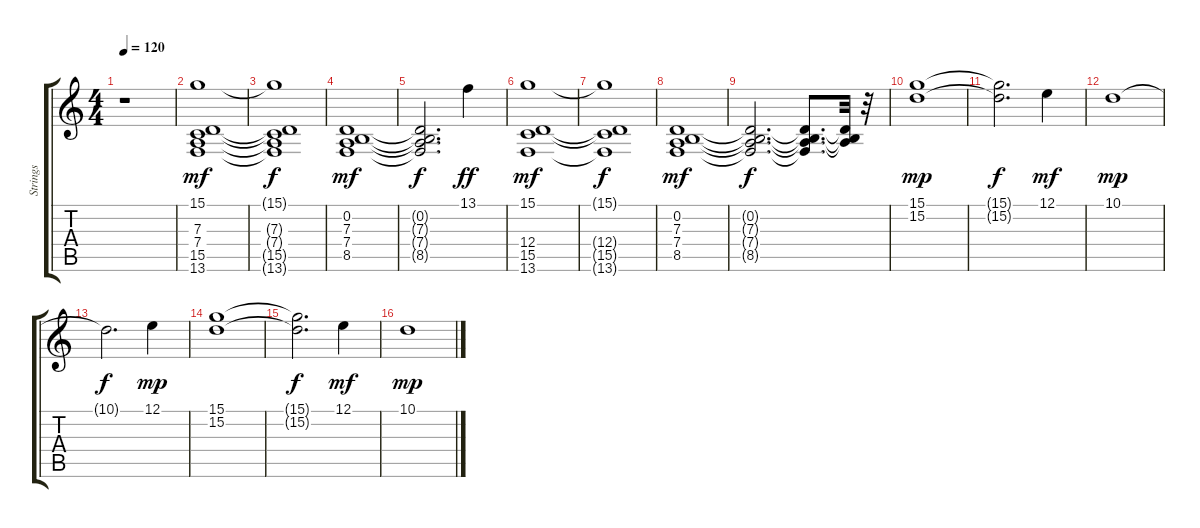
\track ("Strings" "Strings") {instrument stringensemble1}
\staff {score tabs}
\tuning (E4 B3 G3 D3 A2 E2) {hide}
\ts (4 4)
\tempo 120
\clef g2
\ks c
r.1{dy f} |
(15.1 7.3 7.4 15.5 13.6).1{dy mf} |
(15.1{t} 7.3{t} 7.4{t} 15.5{t} 13.6{t}).1{dy f} |
(0.2 7.3 7.4 8.5).1{dy mf} |
(0.2{t} 7.3{t} 7.4{t} 8.5{t}).2{d dy f} 13.1.4{dy ff} |
(15.1 12.4 15.5 13.6).1{dy mf} |
(15.1{t} 12.4{t} 15.5{t} 13.6{t}).1{dy f} |
(0.2 7.3 7.4 8.5).1{dy mf} |
(0.2{t} 7.3{t} 7.4{t} 8.5{t}).2{d dy f} (0.2{t} 7.3{t} 7.4{t} 8.5{t}).8{d} (0.2{t} 7.3{t} 7.4{t}).32 r.32 |
(15.1 15.2).1{dy mp} |
(15.1{t} 15.2{t}).2{d dy f} 12.1.4{dy mf} |
10.1.1{dy mp} |
10.1{t}.2{d dy f} 12.1.4{dy mp} |
(15.1 15.2).1 |
(15.1{t} 15.2{t}).2{d dy f} 12.1.4{dy mf} |
10.1.1{dy mp}
